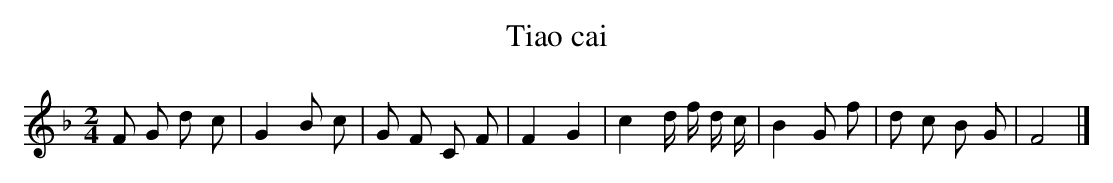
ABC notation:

X:1
T: Tiao cai
L: 1/8
M: 2/4
K: F
F G d c [I:setbarnb 1]|
G2B c |
G F C F |
F2G2 |
c2d/ f/ d/ c/ |
B2G f |
d c B G |
F4 |]
